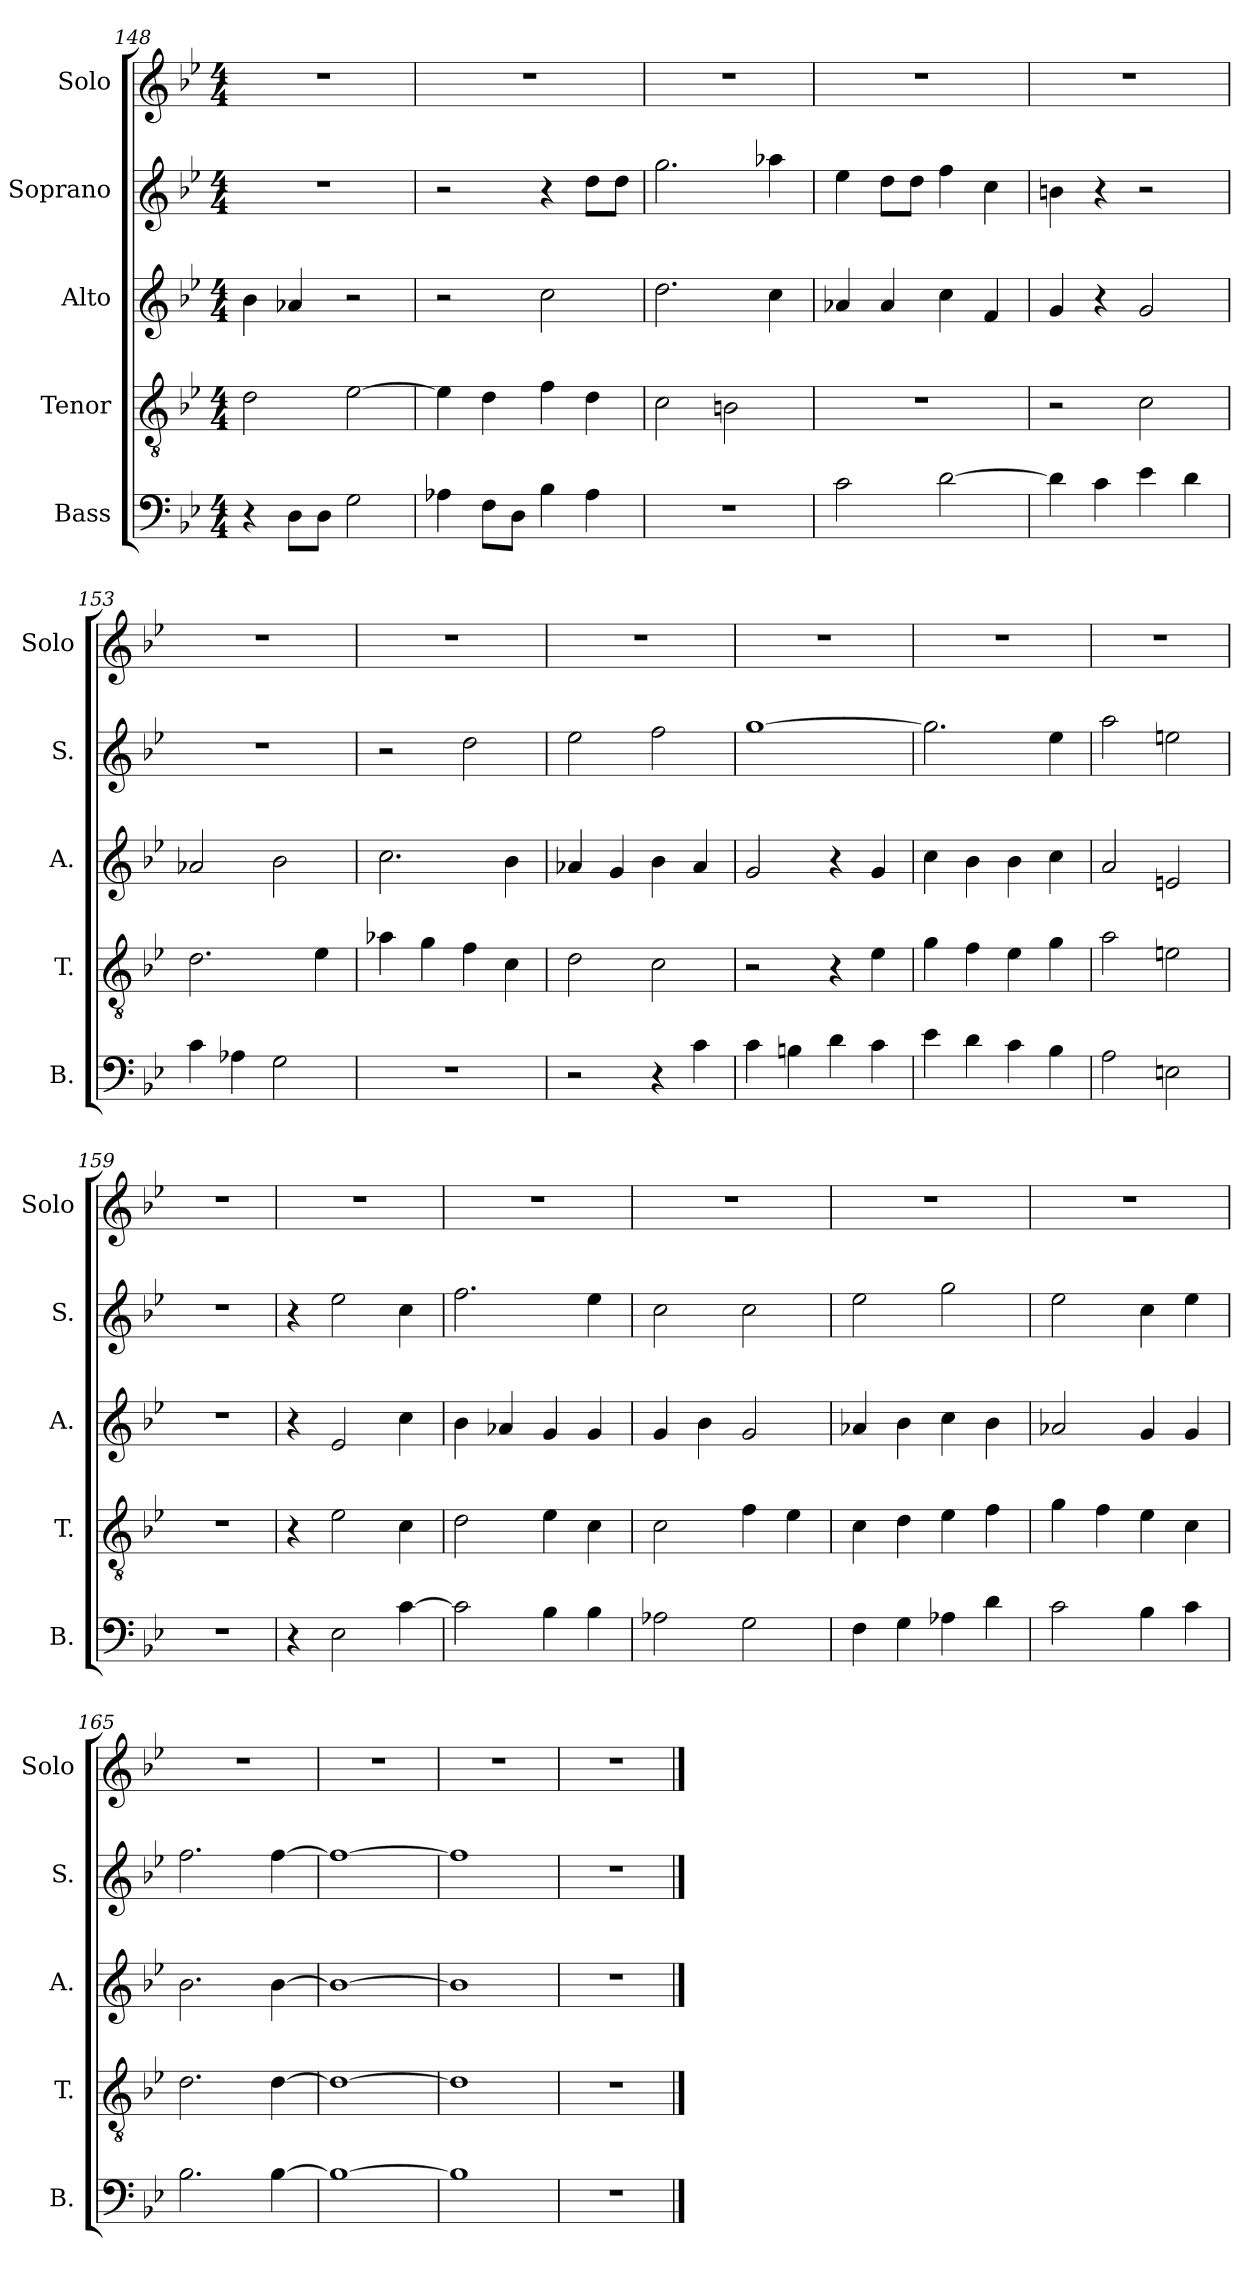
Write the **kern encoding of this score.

**kern	**kern	**kern	**kern	**kern
*part5	*part4	*part3	*part2	*part1
*staff5	*staff4	*staff3	*staff2	*staff1
*I"Bass	*I"Tenor	*I"Alto	*I"Soprano	*I"Solo
*I'B.	*I'T.	*I'A.	*I'S.	*I'Solo
*clefF4	*clefGv2	*clefG2	*clefG2	*clefG2
*k[b-e-]	*k[b-e-]	*k[b-e-]	*k[b-e-]	*k[b-e-]
*M4/4	*M4/4	*M4/4	*M4/4	*M4/4
=148	=148	=148	=148	=148
4r	2d\	4b-\	1r	1r
8D\L	.	4a-X/	.	.
8D\J	.	.	.	.
2G\	[2e-\	2r	.	.
=149	=149	=149	=149	=149
4A-X\	4e-\]	2r	2r	1r
8F\L	4d\	.	.	.
8D\J	.	.	.	.
4B-\	4f\	2cc\	4r	.
4A-\	4d\	.	8dd\L	.
.	.	.	8dd\J	.
=150	=150	=150	=150	=150
1r	2c\	2.dd\	2.gg\	1r
.	2Bn\	.	.	.
.	.	4cc\	4aa-X\	.
=151	=151	=151	=151	=151
2c\	1r	4a-X/	4ee-\	1r
.	.	4a-/	8dd\L	.
.	.	.	8dd\J	.
[2d\	.	4cc\	4ff\	.
.	.	4f/	4cc\	.
=152	=152	=152	=152	=152
4d\]	2r	4g/	4bn\	1r
4c\	.	4r	4r	.
4e-\	2c\	2g/	2r	.
4d\	.	.	.	.
!!LO:PB:g=z
=153	=153	=153	=153	=153
4c\	2.d\	2a-X/	1r	1r
4A-X\	.	.	.	.
2G\	.	2b-\	.	.
.	4e-\	.	.	.
=154	=154	=154	=154	=154
1r	4a-X\	2.cc\	2r	1r
.	4g\	.	.	.
.	4f\	.	2dd\	.
.	4c\	4b-\	.	.
=155	=155	=155	=155	=155
2r	2d\	4a-X/	2ee-\	1r
.	.	4g/	.	.
4r	2c\	4b-\	2ff\	.
4c\	.	4a-/	.	.
=156	=156	=156	=156	=156
4c\	2r	2g/	[1gg	1r
4Bn\	.	.	.	.
4d\	4r	4r	.	.
4c\	4e-\	4g/	.	.
=157	=157	=157	=157	=157
4e-\	4g\	4cc\	2.gg\]	1r
4d\	4f\	4b-\	.	.
4c\	4e-\	4b-\	.	.
4B-\	4g\	4cc\	4ee-\	.
=158	=158	=158	=158	=158
2A\	2a\	2a/	2aa\	1r
2En\	2en\	2en/	2een\	.
=159	=159	=159	=159	=159
1r	1r	1r	1r	1r
!!LO:LB:g=z
=160	=160	=160	=160	=160
4r	4r	4r	4r	1r
2E-\	2e-\	2e-/	2ee-\	.
[4c\	4c\	4cc\	4cc\	.
=161	=161	=161	=161	=161
2c\]	2d\	4b-\	2.ff\	1r
.	.	4a-X/	.	.
4B-\	4e-\	4g/	.	.
4B-\	4c\	4g/	4ee-\	.
=162	=162	=162	=162	=162
2A-X\	2c\	4g/	2cc\	1r
.	.	4b-\	.	.
2G\	4f\	2g/	2cc\	.
.	4e-\	.	.	.
=163	=163	=163	=163	=163
4F\	4c\	4a-X/	2ee-\	1r
4G\	4d\	4b-\	.	.
4A-X\	4e-\	4cc\	2gg\	.
4d\	4f\	4b-\	.	.
=164	=164	=164	=164	=164
2c\	4g\	2a-X/	2ee-\	1r
.	4f\	.	.	.
4B-\	4e-\	4g/	4cc\	.
4c\	4c\	4g/	4ee-\	.
=165	=165	=165	=165	=165
2.B-\	2.d\	2.b-\	2.ff\	1r
[4B-\	[4d\	[4b-\	[4ff\	.
=166	=166	=166	=166	=166
1B-_	1d_	1b-_	1ff_	1r
=167	=167	=167	=167	=167
1B-]	1d]	1b-]	1ff]	1r
!!LO:LB:g=z
=168	=168	=168	=168	=168
1r	1r	1r	1r	1r
==	==	==	==	==
*-	*-	*-	*-	*-
